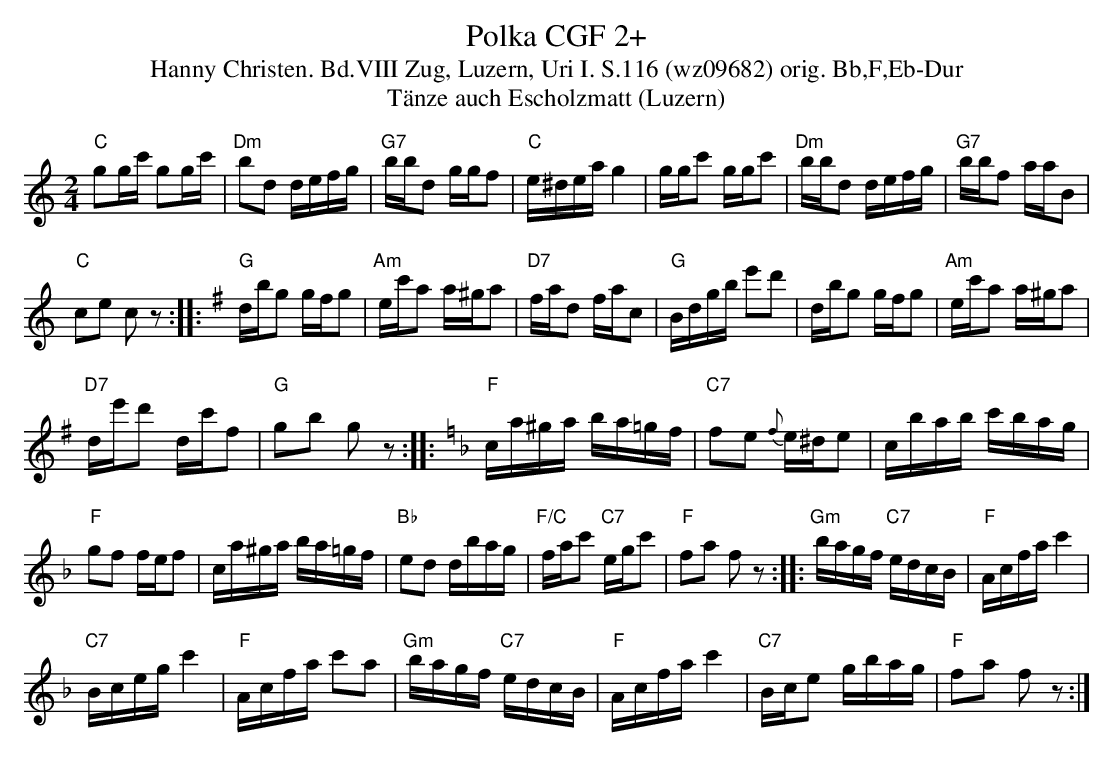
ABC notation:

X:1
T:Polka CGF 2+
T:Hanny Christen. Bd.VIII Zug, Luzern, Uri I. S.116 (wz09682) orig. Bb,F,Eb-Dur
T:T\"anze auch Escholzmatt (Luzern)
M:2/4
L:1/16
K:Cmaj
"C"g2gc' g2gc' | "Dm"b2d2 defg | "G7"bbd2 ggf2 | "C"e^dea g4 | ggc'2 ggc'2 | "Dm"bbd2 defg | "G7"bbf2 aaB2 |
"C"c2e2 c2 z2 :: [K:Gmaj] "G"dbg2 gfg2 | "Am"ec'a2 a^ga2 | "D7"fad2 fac2 | "G"Bdgb e'2d'2 | dbg2 gfg2 | "Am"ec'a2 a^ga2 |
"D7"de'd'2 dc'f2 | "G"g2b2 g2z2 :: [K:Fmaj] "F"ca^ga ba=gf | "C7"f2e2 {f}e^de2 | cbab c'bag |
"F"g2f2 fef2 | ca^ga ba=gf | "Bb"e2d2 dbag | "F/C"fac'2 "C7"egc'2 | "F"f2a2 f2 z2 :: "Gm"bagf "C7"edcB | "F"Acfa c'4 |
"C7"Bceg c'4 | "F"Acfa c'2a2 | "Gm"bagf "C7"edcB | "F"Acfa c'4 | "C7"Bce2 gbag | "F"f2a2 f2 z2 :|
